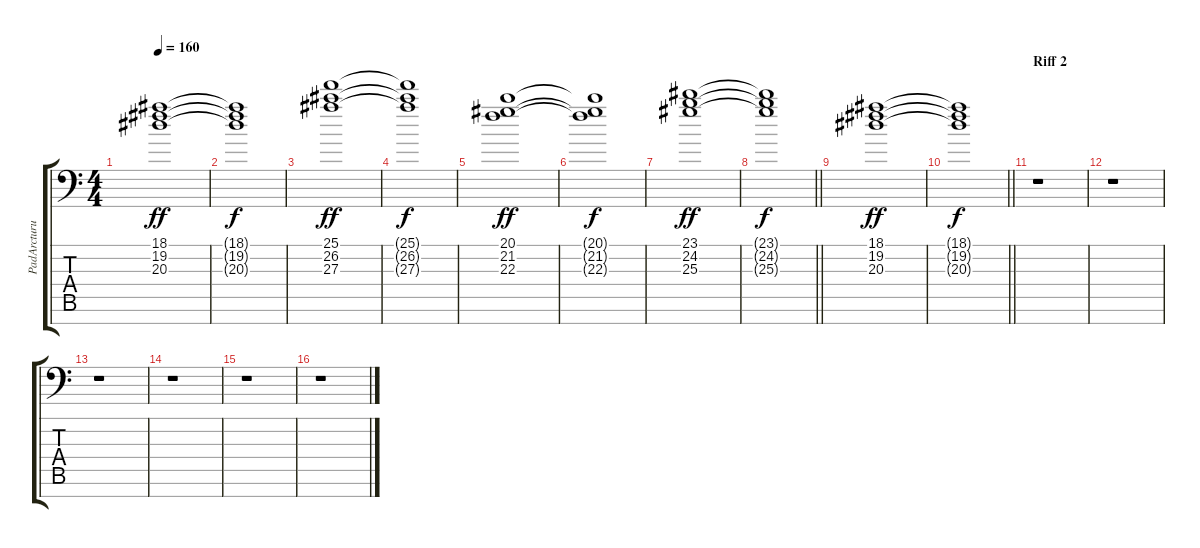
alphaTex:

\track ("PadArcturus" "PadArcturu") {instrument pad3polysynth}
\staff {score tabs}
\tuning (E4 B3 G3 D3 A2 E2 C-1) {hide}
\ts (4 4)
\tempo 160
\clef f4
\ks c
(18.1 19.2 20.3).1{dy ff} |
(18.1{t} 19.2{t} 20.3{t}).1{dy f} |
(25.1 26.2 27.3).1{dy ff} |
(25.1{t} 26.2{t} 27.3{t}).1{dy f} |
(20.1 21.2 22.3).1{dy ff} |
(20.1{t} 21.2{t} 22.3{t}).1{dy f} |
(23.1 24.2 25.3).1{dy ff} |
\barLineRight lightlight
(23.1{t} 24.2{t} 25.3{t}).1{dy f} |
(18.1 19.2 20.3).1{dy ff} |
\barLineRight lightlight
(18.1{t} 19.2{t} 20.3{t}).1{dy f} |
\section ("" "Riff 2")
r.1 |
r.1 |
r.1 |
r.1 |
r.1 |
r.1
